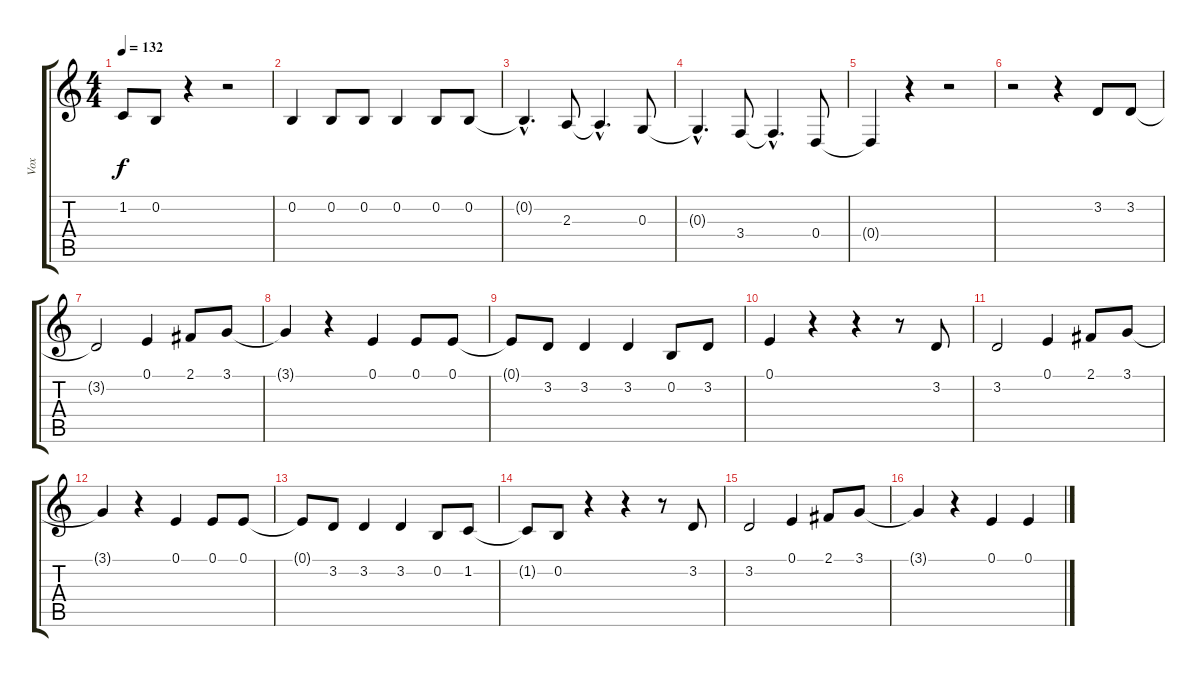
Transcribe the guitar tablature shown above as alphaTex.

\track ("Vox" "Vox") {instrument drawbarorgan}
\staff {score tabs}
\tuning (E4 B3 G3 D3 A2 E2) {hide}
\ts (4 4)
\tempo 132
\clef g2
\ks c
1.2{t}.8{dy f} 0.2.8 r.4 r.2 |
0.2.4 0.2.8 0.2.8 0.2.4 0.2.8 0.2.8 |
0.2{hac t}.4{d} 2.3.8 2.3{hac t}.4{d} 0.3.8 |
0.3{hac t}.4{d} 3.4.8 3.4{hac t}.4{d} 0.4.8 |
0.4{t}.4 r.4 r.2 |
r.2 r.4 3.2.8 3.2.8 |
3.2{t}.2 0.1.4 2.1.8 3.1.8 |
3.1{t}.4 r.4 0.1.4 0.1.8 0.1.8 |
0.1{t}.8 3.2.8 3.2.4 3.2.4 0.2.8 3.2.8 |
0.1.4 r.4 r.4 r.8 3.2.8 |
3.2.2 0.1.4 2.1.8 3.1.8 |
3.1{t}.4 r.4 0.1.4 0.1.8 0.1.8 |
0.1{t}.8 3.2.8 3.2.4 3.2.4 0.2.8 1.2.8 |
1.2{t}.8 0.2.8 r.4 r.4 r.8 3.2.8 |
3.2.2 0.1.4 2.1.8 3.1.8 |
3.1{t}.4 r.4 0.1.4 0.1.4
